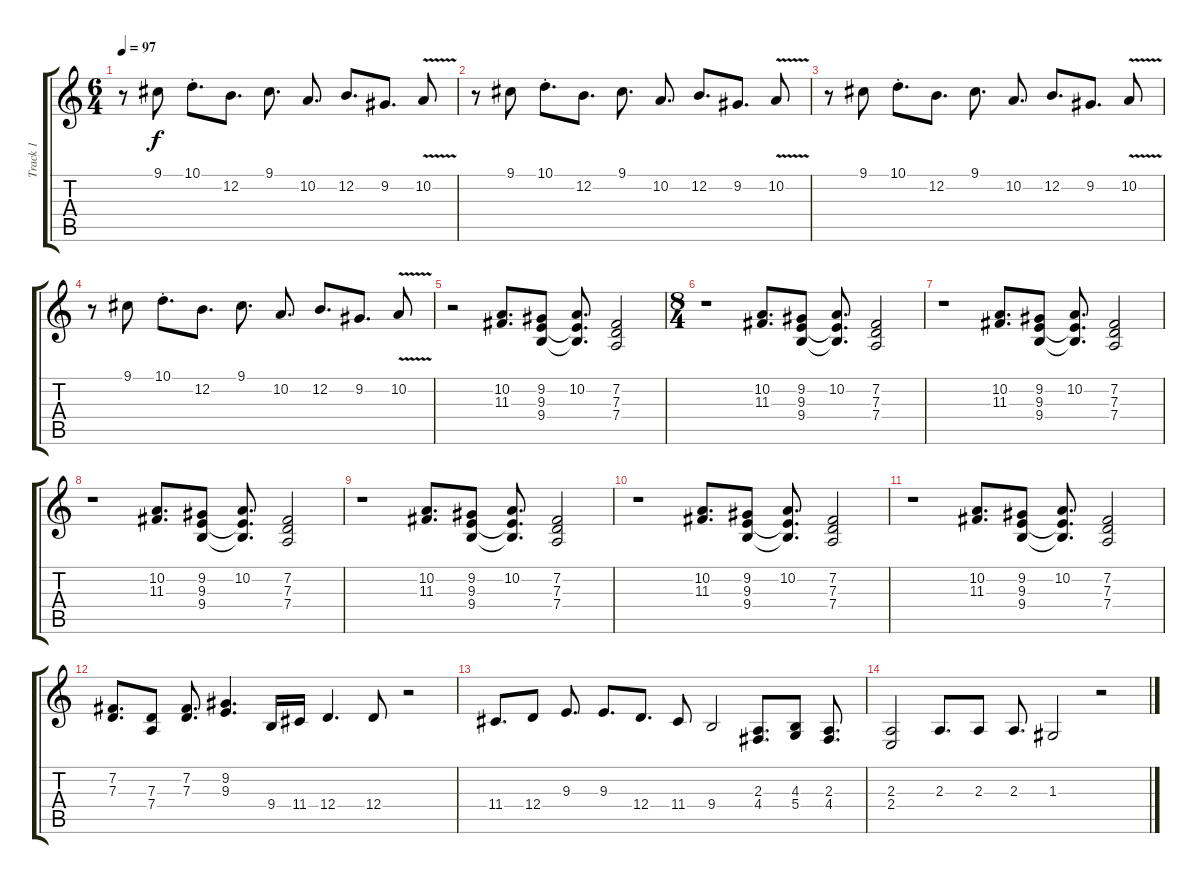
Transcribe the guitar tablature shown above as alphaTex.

\track ("Track 1" "Track 1") {instrument brightacousticpiano}
\staff {score tabs}
\tuning (E4 B3 G3 D3 A2 E2) {hide}
\ts (6 4)
\tempo 97
\clef g2
\ks c
r.8{dy f} 9.1.8 10.1{st}.8{d} 12.2.8{d} 9.1.8{d} 10.2.8{d} 12.2.8{d} 9.2.8{d} 10.2{v}.8 |
r.8 9.1.8 10.1{st}.8{d} 12.2.8{d} 9.1.8{d} 10.2.8{d} 12.2.8{d} 9.2.8{d} 10.2{v}.8 |
r.8 9.1.8 10.1{st}.8{d} 12.2.8{d} 9.1.8{d} 10.2.8{d} 12.2.8{d} 9.2.8{d} 10.2{v}.8 |
r.8 9.1.8 10.1{st}.8{d} 12.2.8{d} 9.1.8{d} 10.2.8{d} 12.2.8{d} 9.2.8{d} 10.2{v}.8 |
r.2 (10.2 11.3).8{d} (9.2 9.3 9.4).8 (10.2 9.3{t} 9.4{t}).8{d} (7.2 7.3 7.4).2 |
\ts (8 4)
r.1 (10.2 11.3).8{d} (9.2 9.3 9.4).8 (10.2 9.3{t} 9.4{t}).8{d} (7.2 7.3 7.4).2 |
r.1 (10.2 11.3).8{d} (9.2 9.3 9.4).8 (10.2 9.3{t} 9.4{t}).8{d} (7.2 7.3 7.4).2 |
r.1 (10.2 11.3).8{d} (9.2 9.3 9.4).8 (10.2 9.3{t} 9.4{t}).8{d} (7.2 7.3 7.4).2 |
r.1 (10.2 11.3).8{d} (9.2 9.3 9.4).8 (10.2 9.3{t} 9.4{t}).8{d} (7.2 7.3 7.4).2 |
r.1 (10.2 11.3).8{d} (9.2 9.3 9.4).8 (10.2 9.3{t} 9.4{t}).8{d} (7.2 7.3 7.4).2 |
r.1 (10.2 11.3).8{d} (9.2 9.3 9.4).8 (10.2 9.3{t} 9.4{t}).8{d} (7.2 7.3 7.4).2 |
(7.2 7.3).8{d} (7.3 7.4).8 (7.2 7.3).8{d} (9.2 9.3).4{d} 9.4.16 11.4.16 12.4.4{d} 12.4.8 r.2 |
11.4.8{d} 12.4.8 9.3.8{d} 9.3.8{d} 12.4.8{d} 11.4.8 9.4.2 (2.3 4.4).8{d} (4.3 5.4).8 (2.3 4.4).8{d} |
(2.3 2.4).2 2.3.8{d} 2.3.8 2.3.8{d} 1.3.2 r.2
